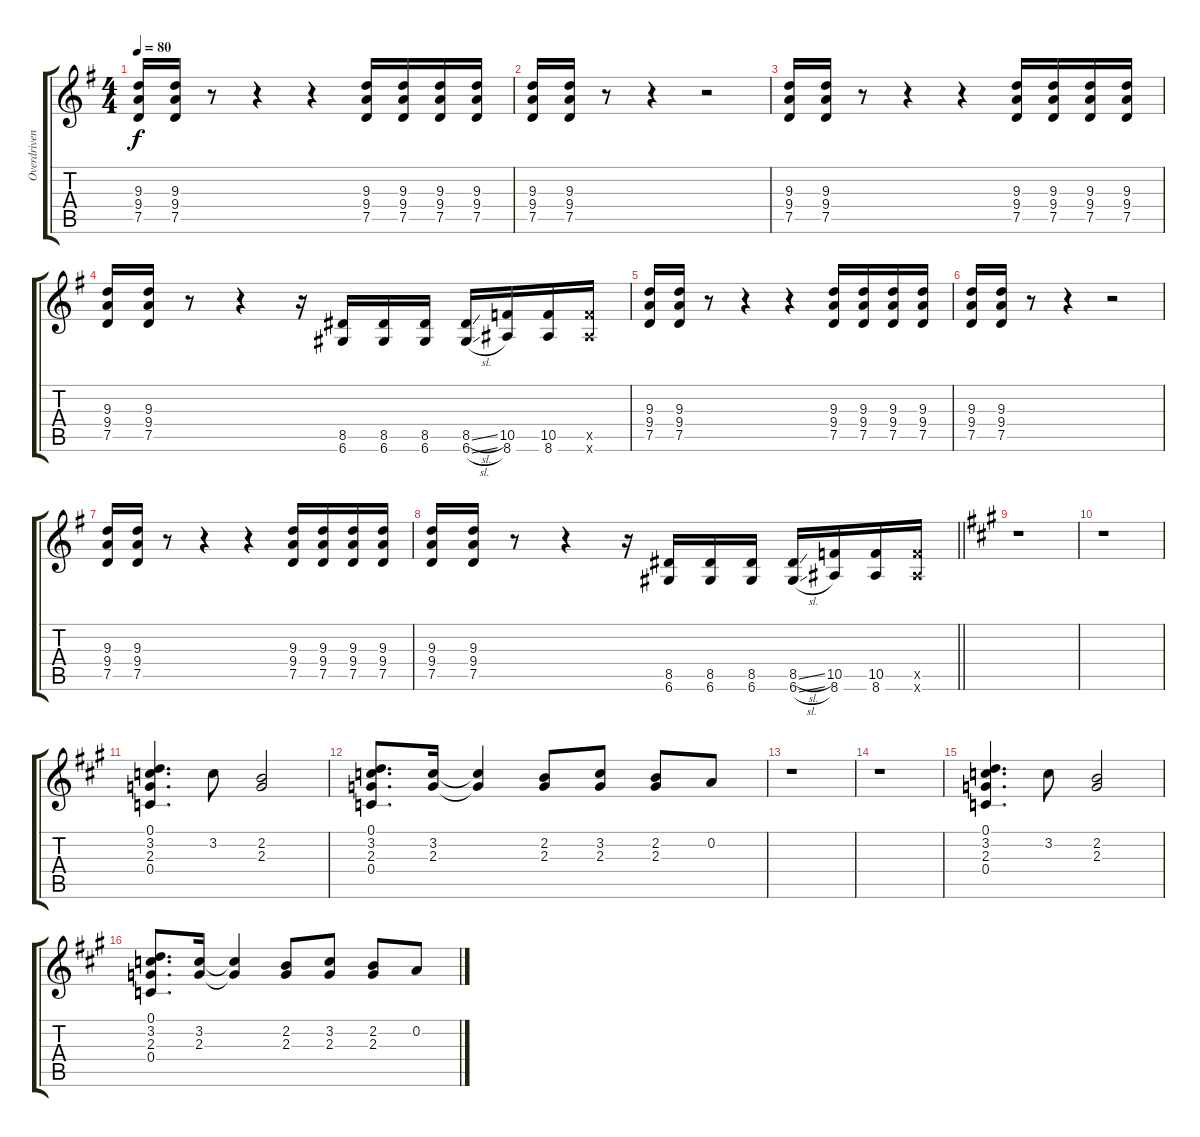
\track ("Overdriven 2" "Overdriven") {instrument overdrivenguitar}
\staff {score tabs}
\tuning (D4 A3 F3 C3 G2 D2) {hide}
\ts (4 4)
\tempo 80
\clef g2
\ks g
(9.3 9.4 7.5).16{dy f} (9.3 9.4 7.5).16 r.8 r.4 r.4 (9.3 9.4 7.5).16 (9.3 9.4 7.5).16 (9.3 9.4 7.5).16 (9.3 9.4 7.5).16 |
(9.3 9.4 7.5).16 (9.3 9.4 7.5).16 r.8 r.4 r.2 |
(9.3 9.4 7.5).16 (9.3 9.4 7.5).16 r.8 r.4 r.4 (9.3 9.4 7.5).16 (9.3 9.4 7.5).16 (9.3 9.4 7.5).16 (9.3 9.4 7.5).16 |
(9.3 9.4 7.5).16 (9.3 9.4 7.5).16 r.8 r.4 r.16 (8.5 6.6).16 (8.5 6.6).16 (8.5 6.6).16 (8.5{sl} 6.6{sl}).16 (10.5 8.6).16 (10.5 8.6).16 (10.5{x} 8.6{x}).16 |
(9.3 9.4 7.5).16 (9.3 9.4 7.5).16 r.8 r.4 r.4 (9.3 9.4 7.5).16 (9.3 9.4 7.5).16 (9.3 9.4 7.5).16 (9.3 9.4 7.5).16 |
(9.3 9.4 7.5).16 (9.3 9.4 7.5).16 r.8 r.4 r.2 |
(9.3 9.4 7.5).16 (9.3 9.4 7.5).16 r.8 r.4 r.4 (9.3 9.4 7.5).16 (9.3 9.4 7.5).16 (9.3 9.4 7.5).16 (9.3 9.4 7.5).16 |
\barLineRight lightlight
(9.3 9.4 7.5).16 (9.3 9.4 7.5).16 r.8 r.4 r.16 (8.5 6.6).16 (8.5 6.6).16 (8.5 6.6).16 (8.5{sl} 6.6{sl}).16 (10.5 8.6).16 (10.5 8.6).16 (10.5{x} 8.6{x}).16 |
\section ("" " ")
\ks a
r.1 |
r.1 |
(0.1 3.2 2.3 0.4).4{d} 3.2.8 (2.2 2.3).2 |
(0.1 3.2 2.3 0.4).8{d} (3.2 2.3).16 (3.2{t} 2.3{t}).4 (2.2 2.3).8 (3.2 2.3).8 (2.2 2.3).8 0.2.8 |
r.1 |
r.1 |
(0.1 3.2 2.3 0.4).4{d} 3.2.8 (2.2 2.3).2 |
(0.1 3.2 2.3 0.4).8{d} (3.2 2.3).16 (3.2{t} 2.3{t}).4 (2.2 2.3).8 (3.2 2.3).8 (2.2 2.3).8 0.2.8
